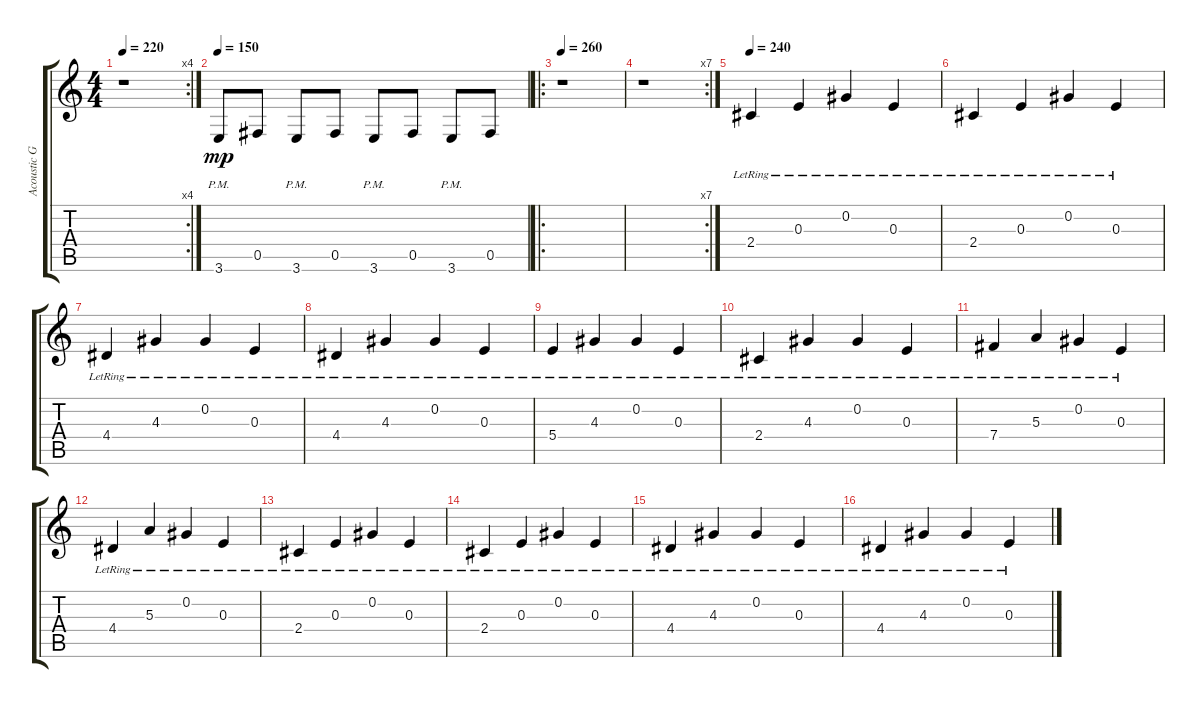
\track ("Acoustic Guitar" "Acoustic G") {instrument electricguitarclean}
\staff {score tabs}
\tuning (Db4 Ab3 E3 B2 Gb2 Db2) {hide}
\rc 4
\ts (4 4)
\tempo 220
\clef g2
\ks c
r.1{dy mp} |
\tempo 150
3.6{pm}.8 0.5.8 3.6{pm}.8 0.5.8 3.6{pm}.8 0.5.8 3.6{pm}.8 0.5.8 |
\ro
\tempo 260
r.1 |
\rc 7
r.1 |
\tempo 240
2.4{lr}.4 0.3{lr}.4 0.2{lr}.4 0.3{lr}.4 |
2.4{lr}.4 0.3{lr}.4 0.2{lr}.4 0.3{lr}.4 |
4.4{lr}.4 4.3{lr}.4 0.2{lr}.4 0.3{lr}.4 |
4.4{lr}.4 4.3{lr}.4 0.2{lr}.4 0.3{lr}.4 |
5.4{lr}.4 4.3{lr}.4 0.2{lr}.4 0.3{lr}.4 |
2.4{lr}.4 4.3{lr}.4 0.2{lr}.4 0.3{lr}.4 |
7.4{lr}.4 5.3{lr}.4 0.2{lr}.4 0.3{lr}.4 |
4.4{lr}.4 5.3{lr}.4 0.2{lr}.4 0.3{lr}.4 |
2.4{lr}.4 0.3{lr}.4 0.2{lr}.4 0.3{lr}.4 |
2.4{lr}.4 0.3{lr}.4 0.2{lr}.4 0.3{lr}.4 |
4.4{lr}.4 4.3{lr}.4 0.2{lr}.4 0.3{lr}.4 |
4.4{lr}.4 4.3{lr}.4 0.2{lr}.4 0.3{lr}.4
